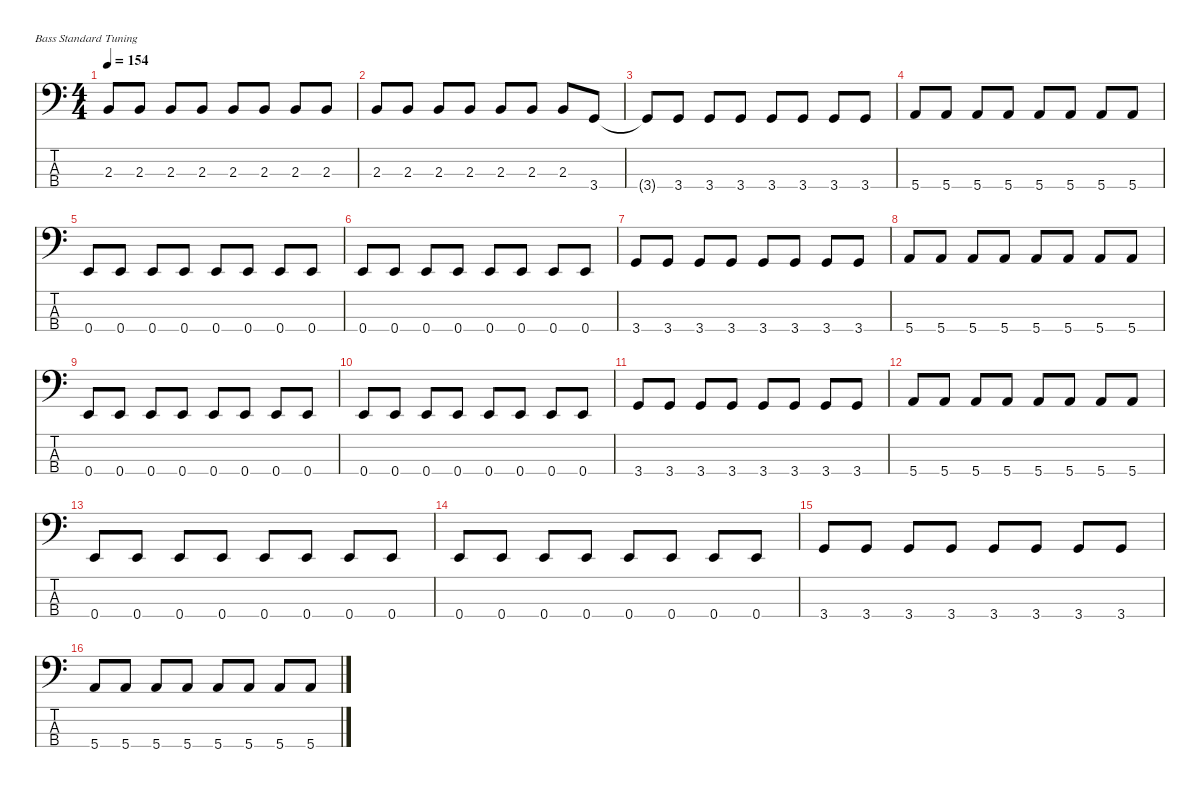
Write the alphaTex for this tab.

\defaultSystemsLayout 4
\hideDynamics
\bracketExtendMode nobrackets
\singleTrackTrackNamePolicy hidden
\multiTrackTrackNamePolicy hidden
\firstSystemTrackNameMode fullname
\firstSystemTrackNameOrientation horizontal
\otherSystemsTrackNameOrientation horizontal
\track ("Bass" "el.bs.") {instrument electricbassfinger}
\staff {score tabs}
\tuning (G2 D2 A1 E1)
\ts (4 4)
\tempo 154
\clef f4
\ks c
2.3{t}.8{dy f beam Up} 2.3.8{beam Up} 2.3.8{beam Up} 2.3.8{beam Up} 2.3.8{beam Up} 2.3.8{beam Up} 2.3.8{beam Up} 2.3.8{beam Up} |
2.3.8{beam Up} 2.3.8{beam Up} 2.3.8{beam Up} 2.3.8{beam Up} 2.3.8{beam Up} 2.3.8{beam Up} 2.3.8{beam Up} 3.4.8{beam Up} |
3.4{t}.8{beam Up} 3.4.8{beam Up} 3.4.8{beam Up} 3.4.8{beam Up} 3.4.8{beam Up} 3.4.8{beam Up} 3.4.8{beam Up} 3.4.8{beam Up} |
5.4.8{beam Up} 5.4.8{beam Up} 5.4.8{beam Up} 5.4.8{beam Up} 5.4.8{beam Up} 5.4.8{beam Up} 5.4.8{beam Up} 5.4.8{beam Up} |
0.4.8{beam Up} 0.4.8{beam Up} 0.4.8{beam Up} 0.4.8{beam Up} 0.4.8{beam Up} 0.4.8{beam Up} 0.4.8{beam Up} 0.4.8{beam Up} |
0.4.8{beam Up} 0.4.8{beam Up} 0.4.8{beam Up} 0.4.8{beam Up} 0.4.8{beam Up} 0.4.8{beam Up} 0.4.8{beam Up} 0.4.8{beam Up} |
3.4.8{beam Up} 3.4.8{beam Up} 3.4.8{beam Up} 3.4.8{beam Up} 3.4.8{beam Up} 3.4.8{beam Up} 3.4.8{beam Up} 3.4.8{beam Up} |
5.4.8{beam Up} 5.4.8{beam Up} 5.4.8{beam Up} 5.4.8{beam Up} 5.4.8{beam Up} 5.4.8{beam Up} 5.4.8{beam Up} 5.4.8{beam Up} |
0.4.8{beam Up} 0.4.8{beam Up} 0.4.8{beam Up} 0.4.8{beam Up} 0.4.8{beam Up} 0.4.8{beam Up} 0.4.8{beam Up} 0.4.8{beam Up} |
0.4.8{beam Up} 0.4.8{beam Up} 0.4.8{beam Up} 0.4.8{beam Up} 0.4.8{beam Up} 0.4.8{beam Up} 0.4.8{beam Up} 0.4.8{beam Up} |
3.4.8{beam Up} 3.4.8{beam Up} 3.4.8{beam Up} 3.4.8{beam Up} 3.4.8{beam Up} 3.4.8{beam Up} 3.4.8{beam Up} 3.4.8{beam Up} |
5.4.8{beam Up} 5.4.8{beam Up} 5.4.8{beam Up} 5.4.8{beam Up} 5.4.8{beam Up} 5.4.8{beam Up} 5.4.8{beam Up} 5.4.8{beam Up} |
0.4.8{beam Up} 0.4.8{beam Up} 0.4.8{beam Up} 0.4.8{beam Up} 0.4.8{beam Up} 0.4.8{beam Up} 0.4.8{beam Up} 0.4.8{beam Up} |
0.4.8{beam Up} 0.4.8{beam Up} 0.4.8{beam Up} 0.4.8{beam Up} 0.4.8{beam Up} 0.4.8{beam Up} 0.4.8{beam Up} 0.4.8{beam Up} |
3.4.8{beam Up} 3.4.8{beam Up} 3.4.8{beam Up} 3.4.8{beam Up} 3.4.8{beam Up} 3.4.8{beam Up} 3.4.8{beam Up} 3.4.8{beam Up} |
5.4.8{beam Up} 5.4.8{beam Up} 5.4.8{beam Up} 5.4.8{beam Up} 5.4.8{beam Up} 5.4.8{beam Up} 5.4.8{beam Up} 5.4.8{beam Up}
